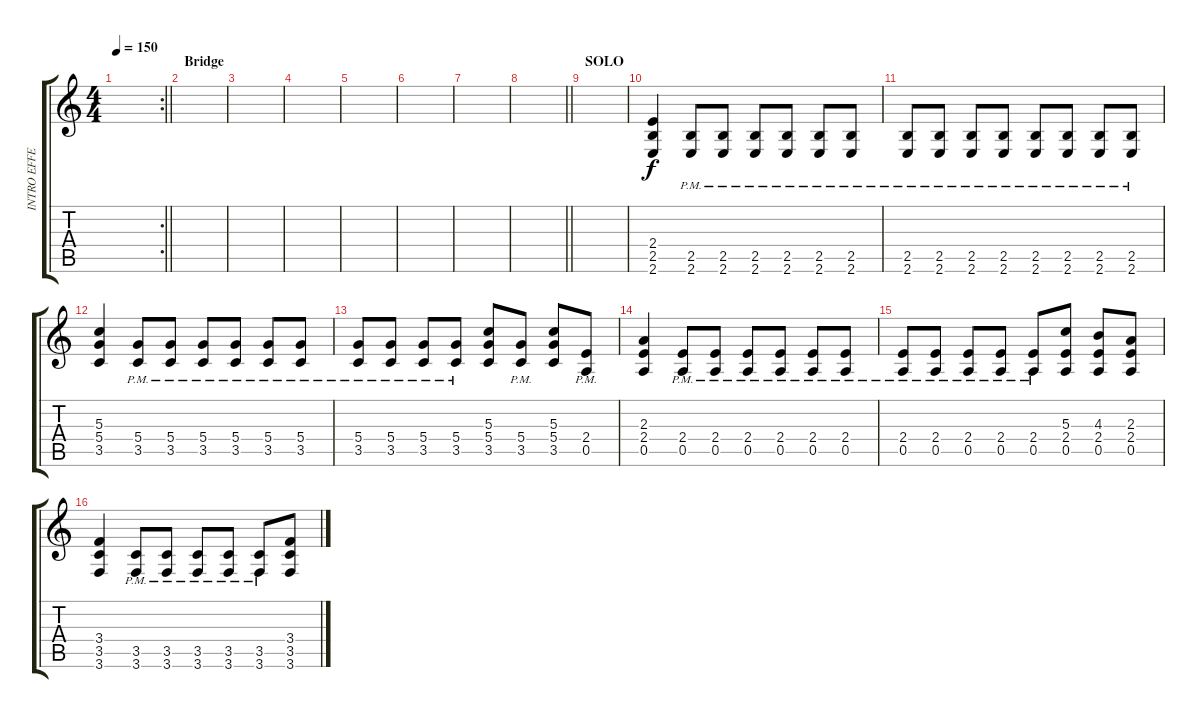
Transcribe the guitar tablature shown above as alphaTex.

\track ("INTRO EFFECT" "INTRO EFFE") {instrument distortionguitar}
\staff {score tabs}
\tuning (E4 B3 G3 D3 A2 D2) {hide}
\rc 2
\ts (4 4)
\tempo 150
\clef g2
\barLineRight lightlight
\ks c
|
\section ("" "Bridge")
|
|
|
|
|
|
\barLineRight lightlight
|
\section ("" "SOLO")
|
(2.4 2.5 2.6).4{instrument distortionguitar} (2.5{pm} 2.6{pm}).8 (2.5{pm} 2.6{pm}).8 (2.5{pm} 2.6{pm}).8 (2.5{pm} 2.6{pm}).8 (2.5{pm} 2.6{pm}).8 (2.5{pm} 2.6{pm}).8 |
(2.5{pm} 2.6{pm}).8 (2.5{pm} 2.6{pm}).8 (2.5{pm} 2.6{pm}).8 (2.5{pm} 2.6{pm}).8 (2.5{pm} 2.6{pm}).8 (2.5{pm} 2.6{pm}).8 (2.5{pm} 2.6{pm}).8 (2.5{pm} 2.6{pm}).8 |
(5.3 5.4 3.5).4 (5.4{pm} 3.5{pm}).8 (5.4{pm} 3.5{pm}).8 (5.4{pm} 3.5{pm}).8 (5.4{pm} 3.5{pm}).8 (5.4{pm} 3.5{pm}).8 (5.4{pm} 3.5{pm}).8 |
(5.4{pm} 3.5{pm}).8 (5.4{pm} 3.5{pm}).8 (5.4{pm} 3.5{pm}).8 (5.4{pm} 3.5{pm}).8 (5.3 5.4 3.5).8 (5.4{pm} 3.5{pm}).8 (5.3 5.4 3.5).8 (2.4{pm} 0.5{pm}).8 |
(2.3 2.4 0.5).4 (2.4{pm} 0.5{pm}).8 (2.4{pm} 0.5{pm}).8 (2.4{pm} 0.5{pm}).8 (2.4{pm} 0.5{pm}).8 (2.4{pm} 0.5{pm}).8 (2.4{pm} 0.5{pm}).8 |
(2.4{pm} 0.5{pm}).8 (2.4{pm} 0.5{pm}).8 (2.4{pm} 0.5{pm}).8 (2.4{pm} 0.5{pm}).8 (2.4{pm} 0.5{pm}).8 (5.3 2.4 0.5).8 (4.3 2.4 0.5).8 (2.3 2.4 0.5).8 |
(3.4 3.5 3.6).4 (3.5{pm} 3.6{pm}).8 (3.5{pm} 3.6{pm}).8 (3.5{pm} 3.6{pm}).8 (3.5{pm} 3.6{pm}).8 (3.5{pm} 3.6{pm}).8 (3.4 3.5 3.6).8
